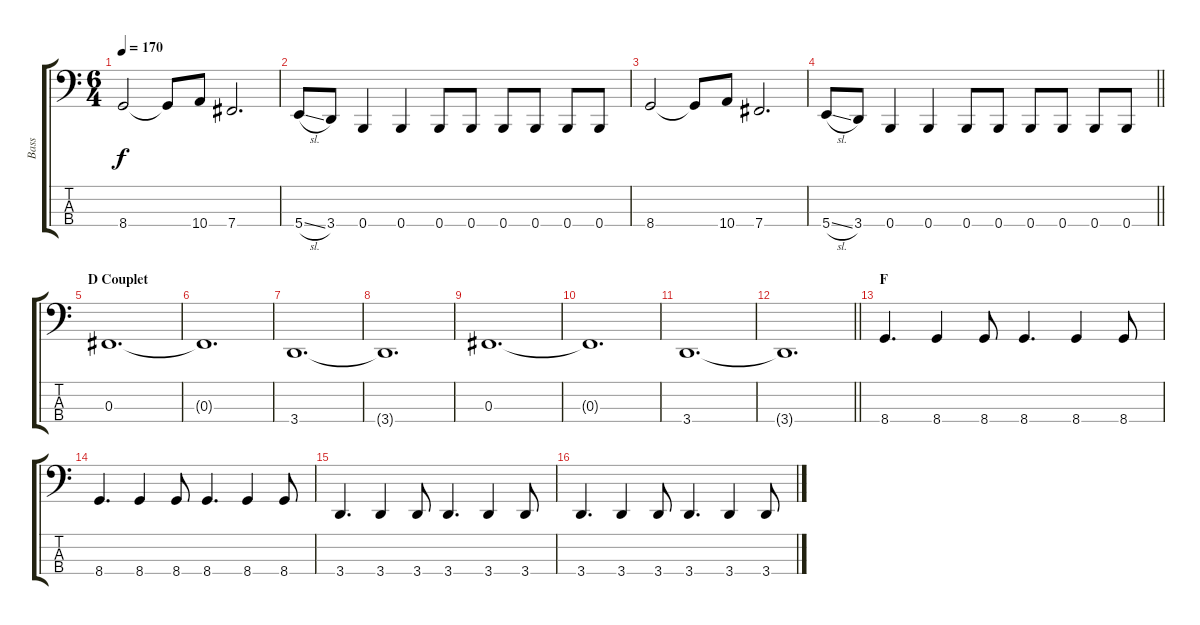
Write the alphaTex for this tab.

\track ("Bass" "Bass") {instrument electricbassfinger}
\staff {score tabs}
\tuning (E2 B1 Gb1 B0) {hide}
\ts (6 4)
\tempo 170
\clef f4
\ks c
8.4.2{dy f} 8.4{t}.8 10.4.8 7.4.2{d} |
5.4{sl}.8 3.4.8 0.4.4 0.4.4 0.4.8 0.4.8 0.4.8 0.4.8 0.4.8 0.4.8 |
8.4.2 8.4{t}.8 10.4.8 7.4.2{d} |
\barLineRight lightlight
5.4{sl}.8 3.4.8 0.4.4 0.4.4 0.4.8 0.4.8 0.4.8 0.4.8 0.4.8 0.4.8 |
\section ("" "D Couplet")
0.3.1{d} |
0.3{t}.1{d} |
3.4.1{d} |
3.4{t}.1{d} |
0.3.1{d} |
0.3{t}.1{d} |
3.4.1{d} |
\barLineRight lightlight
3.4{t}.1{d} |
\section ("" "F")
8.4.4{d} 8.4.4 8.4.8 8.4.4{d} 8.4.4 8.4.8 |
8.4.4{d} 8.4.4 8.4.8 8.4.4{d} 8.4.4 8.4.8 |
3.4.4{d} 3.4.4 3.4.8 3.4.4{d} 3.4.4 3.4.8 |
3.4.4{d} 3.4.4 3.4.8 3.4.4{d} 3.4.4 3.4.8
